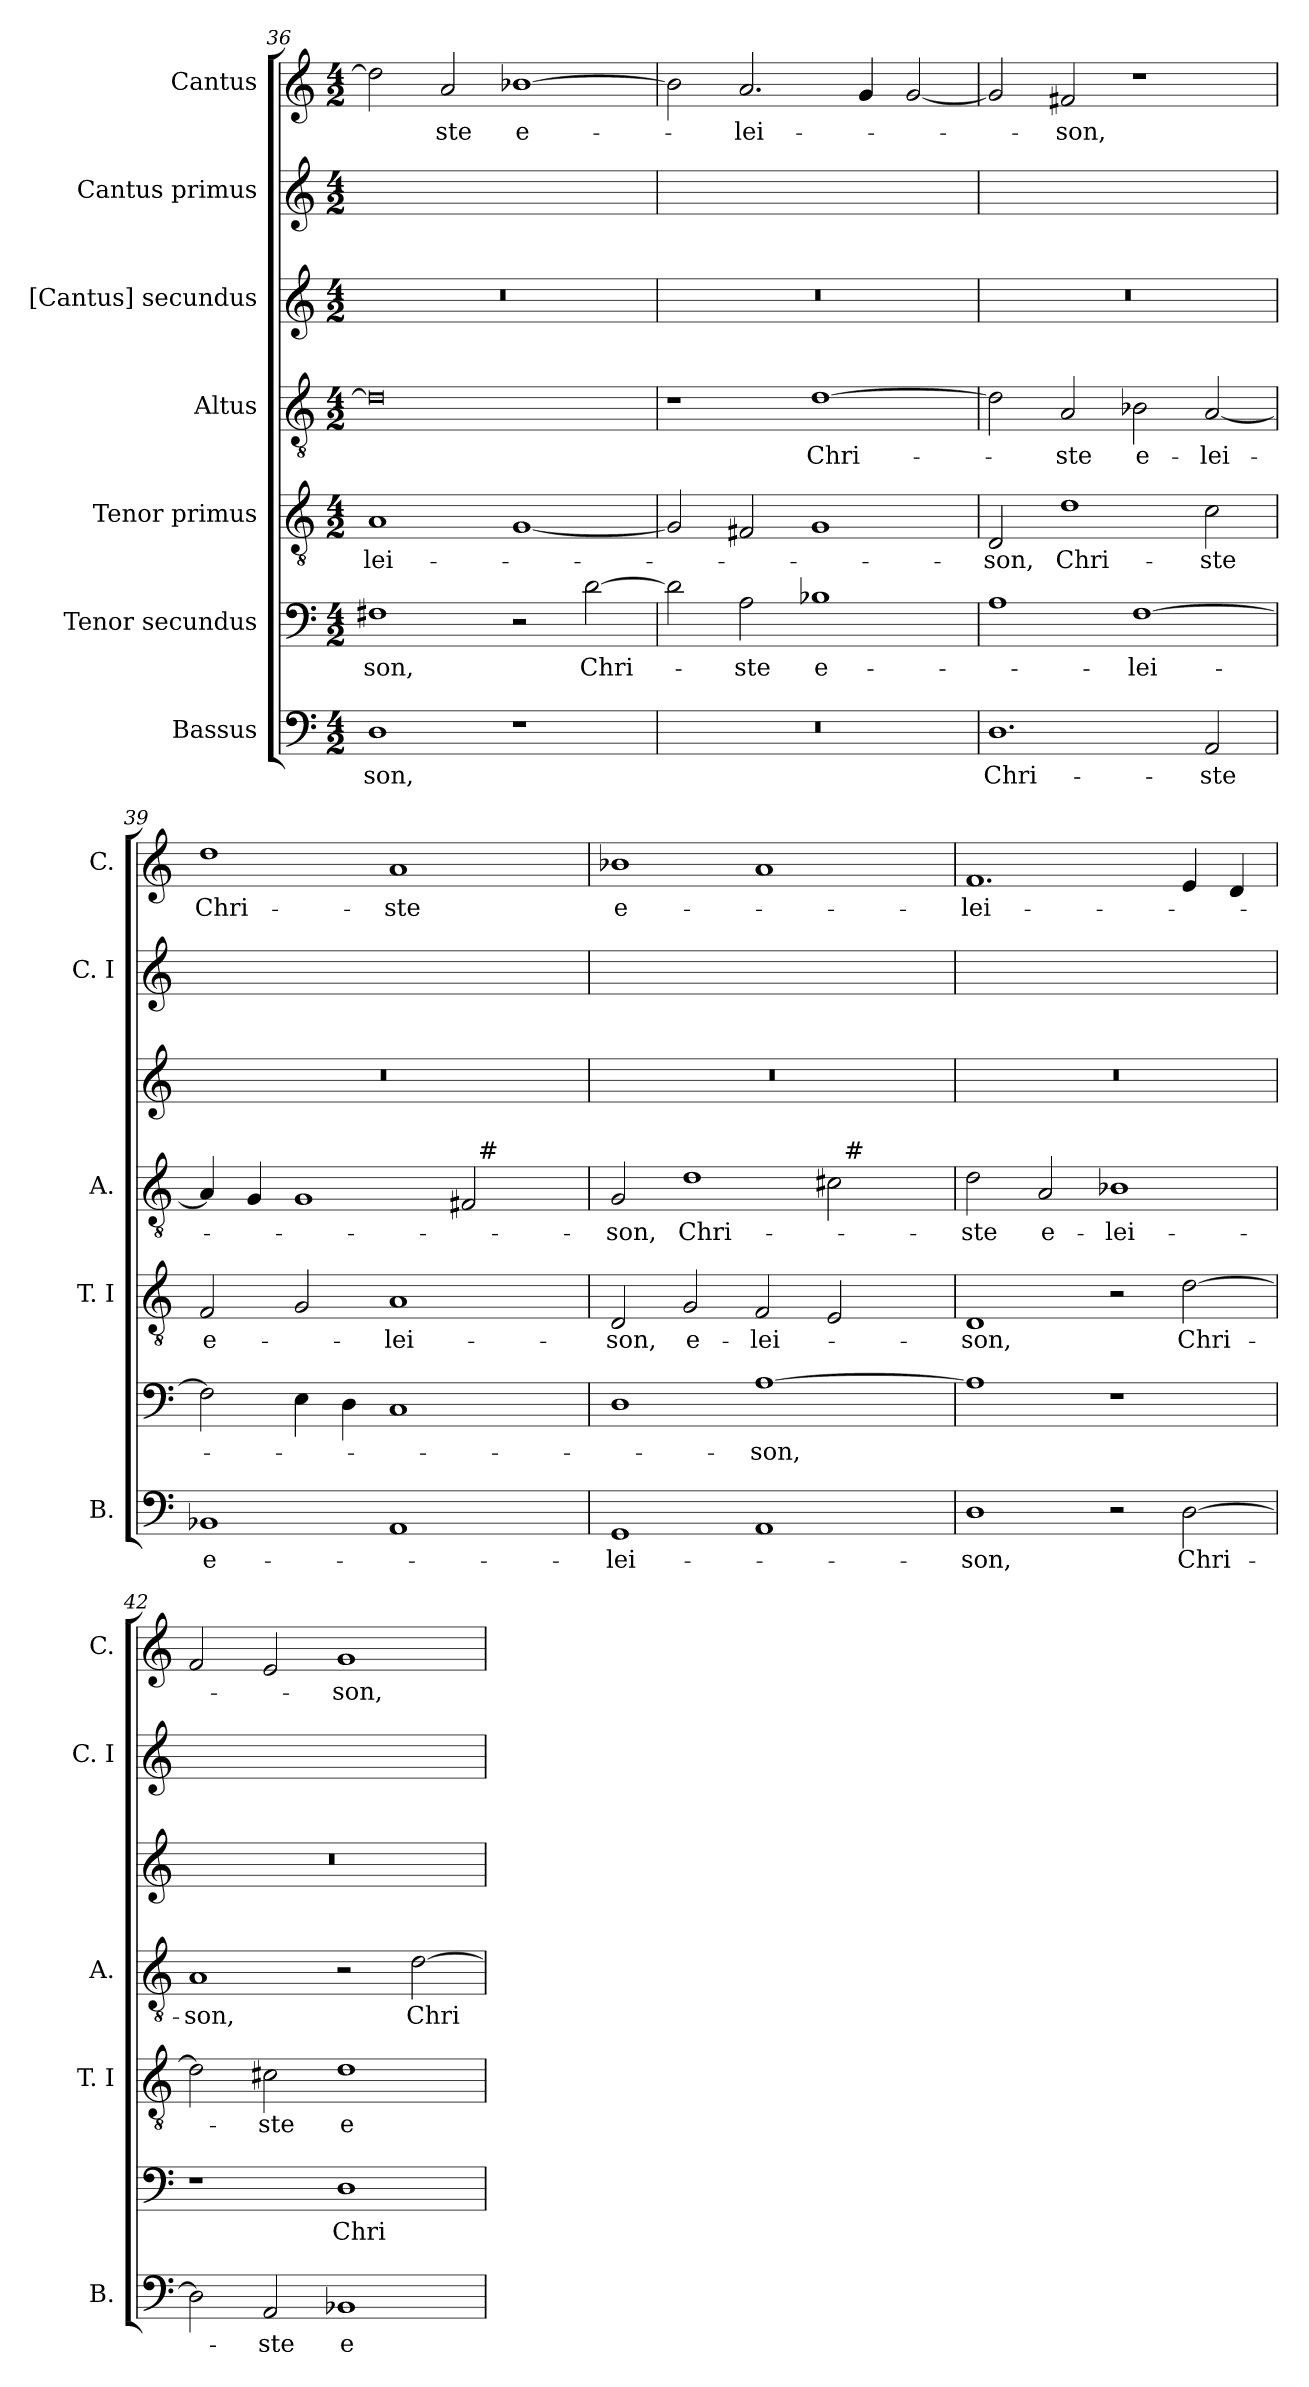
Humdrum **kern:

**kern	**text	**kern	**text	**kern	**text	**kern	**text	**kern	**kern	**kern	**text
*part7	*part7	*part6	*part6	*part5	*part5	*part4	*part4	*part3	*part2	*part1	*part1
*staff7	*staff7	*staff6	*staff6	*staff5	*staff5	*staff4	*staff4	*staff3	*staff2	*staff1	*staff1
*I"Bassus	*	*I"Tenor secundus	*	*I"Tenor primus	*	*I"Altus	*	*I"[Cantus] secundus	*I"Cantus primus	*I"Cantus	*
*I'B.	*	*	*	*I'T. I	*	*I'A.	*	*	*I'C. I	*I'C.	*
*clefF4	*	*clefF4	*	*clefGv2	*	*clefGv2	*	*clefG2	*clefG2	*clefG2	*
*	*	*	*	*ITrd7c12	*	*ITrd7c12	*	*	*	*	*
*k[]	*	*k[]	*	*k[]	*	*k[]	*	*k[]	*k[]	*k[]	*
*C:	*	*C:	*	*C:	*	*C:	*	*C:	*C:	*C:	*
*M4/2	*	*M4/2	*	*M4/2	*	*M4/2	*	*M4/2	*M4/2	*M4/2	*
=36	=36	=36	=36	=36	=36	=36	=36	=36	=36	=36	=36
!	!LO:LY:b:color=#000000	!	!	!	!	!	!	!	!	!	!
!	!	!	!LO:LY:b:color=#000000	!	!	!	!	!	!	!	!
!	!	!	!	!	!LO:LY:b:color=#000000	!	!	!LO:N:vis=1	!LO:N:vis=1	!	!
1Di	-son,	1F#Xi	-son,	1AAi	-lei-	0Di]	.	0r	0ryy	2ddi\]	.
!	!	!	!	!	!	!	!	!	!	!	!LO:LY:b:color=#000000
.	.	.	.	.	.	.	.	.	.	2ai/	-ste
!	!	!	!	!	!	!	!	!	!	!	!LO:LY:b:color=#000000
1r	.	2r	.	[1GGi	.	.	.	.	.	[1b-Xi	e-
!	!	!	!LO:LY:b:color=#000000	!	!	!	!	!	!	!	!
.	.	[2di\	Chri-	.	.	.	.	.	.	.	.
!!LO:LB:g=z
=37	=37	=37	=37	=37	=37	=37	=37	=37	=37	=37	=37
!LO:N:vis=1	!	!	!	!	!	!	!	!LO:N:vis=1	!LO:N:vis=1	!	!
0r	.	2di\]	.	2GGi/]	.	1r	.	0r	0ryy	2b-i\]	.
!	!	!	!LO:LY:b:color=#000000	!	!	!	!	!	!	!	!
!	!	!	!	!	!	!	!	!	!	!	!LO:LY:b:color=#000000
.	.	2Ai\	-ste	2FF#Xi/	.	.	.	.	.	2.ai/	-lei-
!	!	!	!LO:LY:b:color=#000000	!	!	!	!	!	!	!	!
!	!	!	!	!	!	!	!LO:LY:b:color=#000000	!	!	!	!
.	.	1B-Xi	e-	1GGi	.	[1Di	Chri-	.	.	.	.
.	.	.	.	.	.	.	.	.	.	4gi/	.
.	.	.	.	.	.	.	.	.	.	[2gi/	.
=38	=38	=38	=38	=38	=38	=38	=38	=38	=38	=38	=38
!	!LO:LY:b:color=#000000	!	!	!	!	!	!	!	!	!	!
!	!	!	!	!	!LO:LY:b:color=#000000	!	!	!LO:N:vis=1	!LO:N:vis=1	!	!
1.Di	Chri-	1Ai	.	2DDi/	-son,	2Di\]	.	0r	0ryy	2gi/]	.
!	!	!	!	!	!LO:LY:b:color=#000000	!	!	!	!	!	!
!	!	!	!	!	!	!	!LO:LY:b:color=#000000	!	!	!	!
!	!	!	!	!	!	!	!	!	!	!	!LO:LY:b:color=#000000
.	.	.	.	1Di	Chri-	2AAi/	-ste	.	.	2f#Xi/	-son,
!	!	!	!LO:LY:b:color=#000000	!	!	!	!	!	!	!	!
!	!	!	!	!	!	!	!LO:LY:b:color=#000000	!	!	!	!
.	.	[1Fi	-lei-	.	.	2BB-Xi\	e-	.	.	1r	.
!	!LO:LY:b:color=#000000	!	!	!	!	!	!	!	!	!	!
!	!	!	!	!	!LO:LY:b:color=#000000	!	!	!	!	!	!
!	!	!	!	!	!	!	!LO:LY:b:color=#000000	!	!	!	!
2AAi/	-ste	.	.	2Ci\	-ste	[2AAi/	-lei-	.	.	.	.
=39	=39	=39	=39	=39	=39	=39	=39	=39	=39	=39	=39
!	!LO:LY:b:color=#000000	!	!	!	!	!	!	!	!	!	!
!	!	!	!	!	!LO:LY:b:color=#000000	!	!	!LO:N:vis=1	!LO:N:vis=1	!	!
!	!	!	!	!	!	!	!	!	!	!	!LO:LY:b:color=#000000
*	*	*	*	*	*	*^	*	*	*	*	*
1BB-Xi	e-	2Fi\]	.	2FFi/	e-	4AAi/]	1ryy	.	0r	0ryy	1ddi	Chri-
.	.	.	.	.	.	4GGi/	.	.	.	.	.	.
.	.	4Ei\	.	2GGi/	.	1GGi	.	.	.	.	.	.
.	.	4Di\	.	.	.	.	.	.	.	.	.	.
!	!	!	!	!	!LO:LY:b:color=#000000	!	!	!	!	!	!	!
!	!	!	!	!	!	!	!	!	!	!	!	!LO:LY:b:color=#000000
1AAi	.	1Ci	.	1AAi	-lei-	.	2ryy	.	.	.	1ai	-ste
.	.	.	.	.	.	2FF#i/	32ryy	.	.	.	.	.
.	.	.	.	.	.	.	256ryy	.	.	.	.	.
!	!	!	!	!	!	!	!LO:TX:a:t=#	!	!	!	!	!
.	.	.	.	.	.	.	4ryy	.	.	.	.	.
.	.	.	.	.	.	.	8ryy	.	.	.	.	.
.	.	.	.	.	.	.	16ryy	.	.	.	.	.
.	.	.	.	.	.	.	64..ryy	.	.	.	.	.
=40	=40	=40	=40	=40	=40	=40	=40	=40	=40	=40	=40	=40
!	!LO:LY:b:color=#000000	!	!	!	!	!	!	!	!	!	!	!
!	!	!	!	!	!LO:LY:b:color=#000000	!	!	!	!	!	!	!
!	!	!	!	!	!	!	!	!LO:LY:b:color=#000000	!LO:N:vis=1	!LO:N:vis=1	!	!
!	!	!	!	!	!	!	!	!	!	!	!	!LO:LY:b:color=#000000
1GGi	-lei-	1Di	.	2DDi/	-son,	2GGi/	1ryy	-son,	0r	0ryy	1b-Xi	e-
!	!	!	!	!	!LO:LY:b:color=#000000	!	!	!	!	!	!	!
!	!	!	!	!	!	!	!	!LO:LY:b:color=#000000	!	!	!	!
.	.	.	.	2GGi/	e-	1Di	.	Chri-	.	.	.	.
!	!	!	!LO:LY:b:color=#000000	!	!	!	!	!	!	!	!	!
!	!	!	!	!	!LO:LY:b:color=#000000	!	!	!	!	!	!	!
1AAi	.	[1Ai	-son,	2FFi/	-lei-	.	2ryy	.	.	.	1ai	.
.	.	.	.	2EEi/	.	2C#i\	32ryy	.	.	.	.	.
.	.	.	.	.	.	.	256ryy	.	.	.	.	.
!	!	!	!	!	!	!	!LO:TX:a:t=#	!	!	!	!	!
.	.	.	.	.	.	.	4ryy	.	.	.	.	.
.	.	.	.	.	.	.	8ryy	.	.	.	.	.
.	.	.	.	.	.	.	16ryy	.	.	.	.	.
.	.	.	.	.	.	.	64..ryy	.	.	.	.	.
*	*	*	*	*	*	*v	*v	*	*	*	*	*
=41	=41	=41	=41	=41	=41	=41	=41	=41	=41	=41	=41
*	*	*	*	*	*	*^	*	*	*	*	*
!	!LO:LY:b:color=#000000	!	!	!	!	!	!	!	!	!	!	!
*	*	*	*	*	*	*v	*v	*	*	*	*	*
*	*	*	*	*	*	*^	*	*	*	*	*
!	!	!	!	!	!LO:LY:b:color=#000000	!	!	!	!	!	!	!
*	*	*	*	*	*	*v	*v	*	*	*	*	*
*	*	*	*	*	*	*^	*	*	*	*	*
!	!	!	!	!	!	!	!	!LO:LY:b:color=#000000	!LO:N:vis=1	!LO:N:vis=1	!	!
*	*	*	*	*	*	*v	*v	*	*	*	*	*
*	*	*	*	*	*	*^	*	*	*	*	*
!	!	!	!	!	!	!	!	!	!	!	!	!LO:LY:b:color=#000000
*	*	*	*	*	*	*v	*v	*	*	*	*	*
1Di	-son,	1Ai]	.	1DDi	-son,	2Di\	-ste	0r	0ryy	1.fi	-lei-
!	!	!	!	!	!	!	!LO:LY:b:color=#000000	!	!	!	!
.	.	.	.	.	.	2AAi/	e-	.	.	.	.
!	!	!	!	!	!	!	!LO:LY:b:color=#000000	!	!	!	!
2r	.	1r	.	2r	.	1BB-Xi	-lei-	.	.	.	.
!	!LO:LY:b:color=#000000	!	!	!	!	!	!	!	!	!	!
!	!	!	!	!	!LO:LY:b:color=#000000	!	!	!	!	!	!
[2Di\	Chri-	.	.	[2Di\	Chri-	.	.	.	.	4ei/	.
.	.	.	.	.	.	.	.	.	.	4di/	.
!!LO:LB:g=z
=42	=42	=42	=42	=42	=42	=42	=42	=42	=42	=42	=42
!	!	!	!	!	!	!	!LO:LY:b:color=#000000	!LO:N:vis=1	!LO:N:vis=1	!	!
2Di\]	.	1r	.	2Di\]	.	1AAi	-son,	0r	0ryy	2fi/	.
!	!LO:LY:b:color=#000000	!	!	!	!	!	!	!	!	!	!
!	!	!	!	!	!LO:LY:b:color=#000000	!	!	!	!	!	!
2AAi/	-ste	.	.	2C#Xi\	-ste	.	.	.	.	2ei/	.
!	!LO:LY:b:color=#000000	!	!	!	!	!	!	!	!	!	!
!	!	!	!LO:LY:b:color=#000000	!	!	!	!	!	!	!	!
!	!	!	!	!	!LO:LY:b:color=#000000	!	!	!	!	!	!
!	!	!	!	!	!	!	!	!	!	!	!LO:LY:b:color=#000000
1BB-Xi	e-	1Di	Chri-	1Di	e-	2r	.	.	.	1gi	-son,
!	!	!	!	!	!	!	!LO:LY:b:color=#000000	!	!	!	!
.	.	.	.	.	.	[2Di\	Chri-	.	.	.	.
=	=	=	=	=	=	=	=	=	=	=	=
*-	*-	*-	*-	*-	*-	*-	*-	*-	*-	*-	*-
